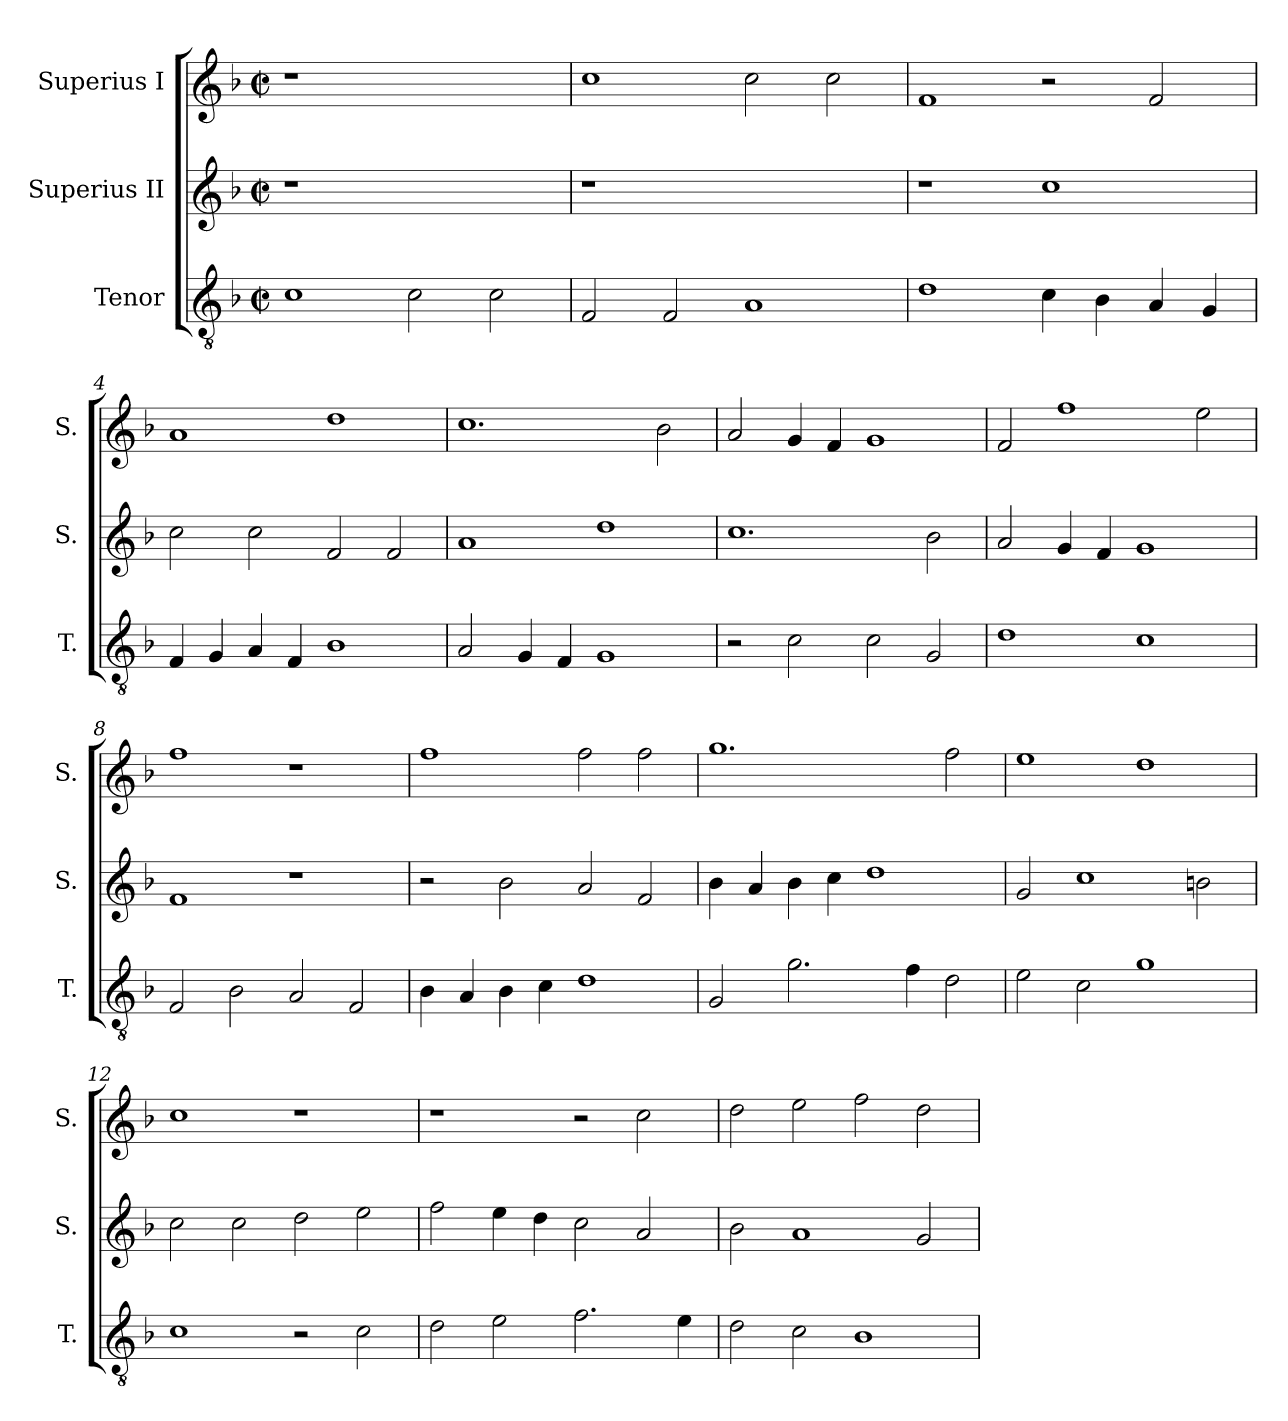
**kern	**kern	**kern
*part3	*part2	*part1
*staff3	*staff2	*staff1
*I"Tenor	*I"Superius II	*I"Superius I
*I'T.	*I'S.	*I'S.
!!LO:PB:g=z
*clefGv2	*clefG2	*clefG2
*ITrd7c12	*	*
*k[b-]	*k[b-]	*k[b-]
*F:	*F:	*F:
*M2/2	*M2/2	*M2/2
*met(c|)	*met(c|)	*met(c|)
=1	=1	=1
!	!LO:N:vis=1	!LO:N:vis=1
1Ci	1r	1r
2Ci\	1ryy	1ryy
2Ci\	.	.
=2	=2	=2
!	!LO:N:vis=1	!
2FFi/	1r	1cci
2FFi/	.	.
1AAi	1ryy	2cci\
.	.	2cci\
=3	=3	=3
1Di	1r	1fi
4Ci\	1cci	2r
4BB-i\	.	.
4AAi/	.	2fi/
4GGi/	.	.
=4	=4	=4
4FFi/	2cci\	1ai
4GGi/	.	.
4AAi/	2cci\	.
4FFi/	.	.
1BB-i	2fi/	1ddi
.	2fi/	.
!!LO:LB:g=z
=5	=5	=5
2AAi/	1ai	1.cci
4GGi/	.	.
4FFi/	.	.
1GGi	1ddi	.
.	.	2b-i\
=6	=6	=6
2r	1.cci	2ai/
2Ci\	.	4gi/
.	.	4fi/
2Ci\	.	1gi
2GGi/	2b-i\	.
=7	=7	=7
1Di	2ai/	2fi/
.	4gi/	1ffi
.	4fi/	.
1Ci	1gi	.
.	.	2eei\
=8	=8	=8
2FFi/	1fi	1ffi
2BB-i\	.	.
2AAi/	1r	1r
2FFi/	.	.
=9	=9	=9
4BB-i\	2r	1ffi
4AAi/	.	.
4BB-i\	2b-i\	.
4Ci\	.	.
1Di	2ai/	2ffi\
.	2fi/	2ffi\
!!LO:LB:g=z
=10	=10	=10
2GGi/	4b-i\	1.ggi
.	4ai/	.
2.Gi\	4b-i\	.
.	4cci\	.
.	1ddi	.
4Fi\	.	.
2Di\	.	2ffi\
=11	=11	=11
2Ei\	2gi/	1eei
2Ci\	1cci	.
1Gi	.	1ddi
.	2bni\	.
=12	=12	=12
1Ci	2cci\	1cci
.	2cci\	.
2r	2ddi\	1r
2Ci\	2eei\	.
=13	=13	=13
2Di\	2ffi\	1r
2Ei\	4eei\	.
.	4ddi\	.
2.Fi\	2cci\	2r
.	2ai/	2cci\
4Ei\	.	.
=14	=14	=14
2Di\	2b-i\	2ddi\
2Ci\	1ai	2eei\
1BB-i	.	2ffi\
.	2gi/	2ddi\
=	=	=
*-	*-	*-
